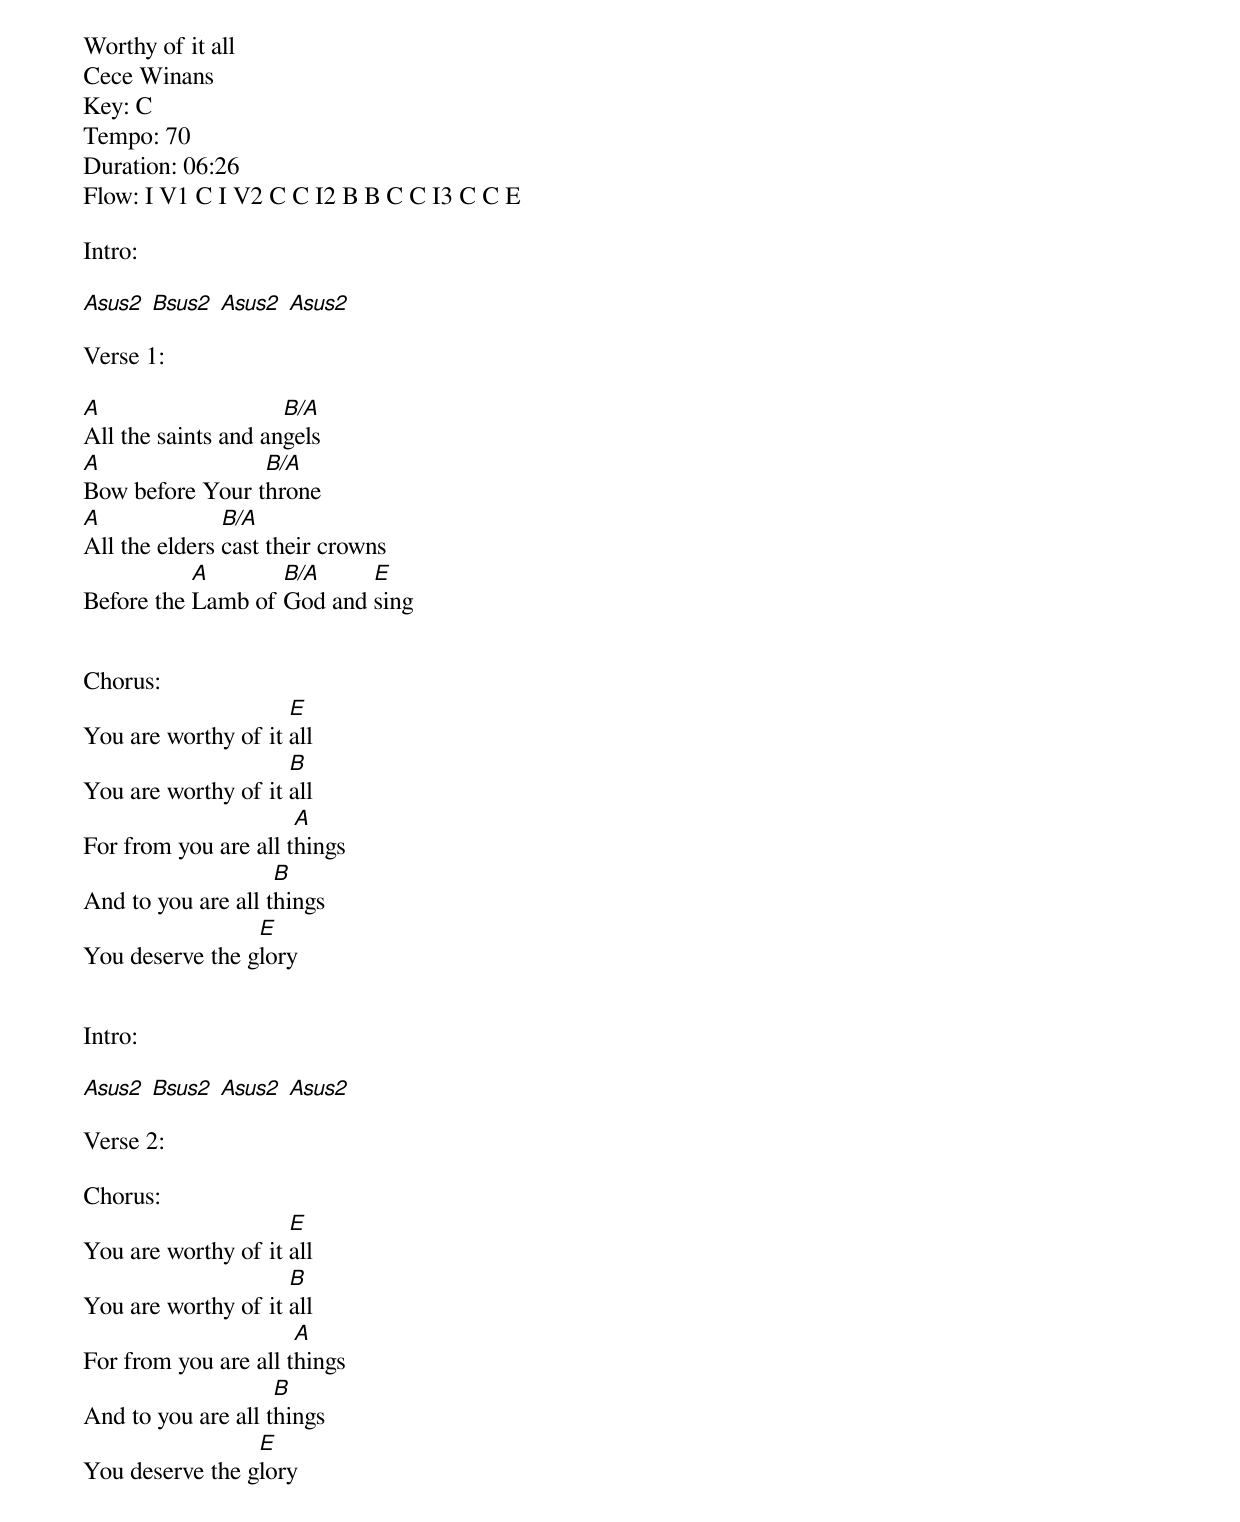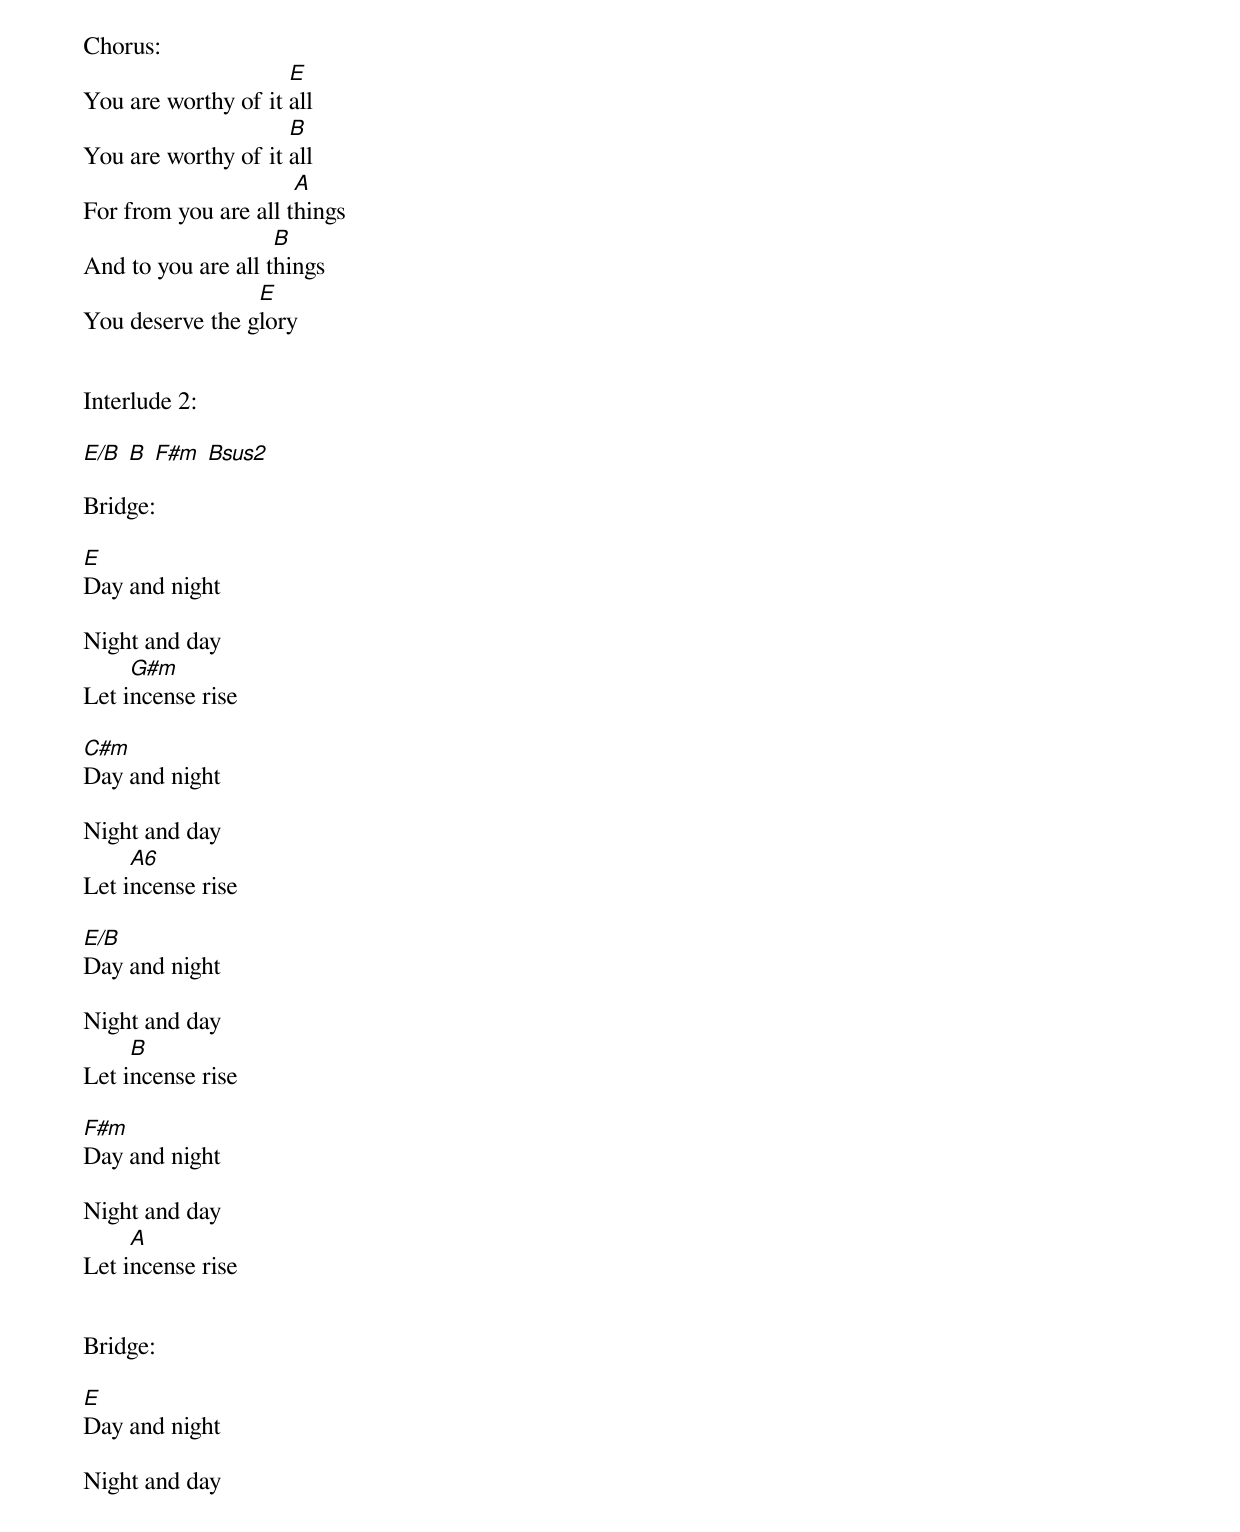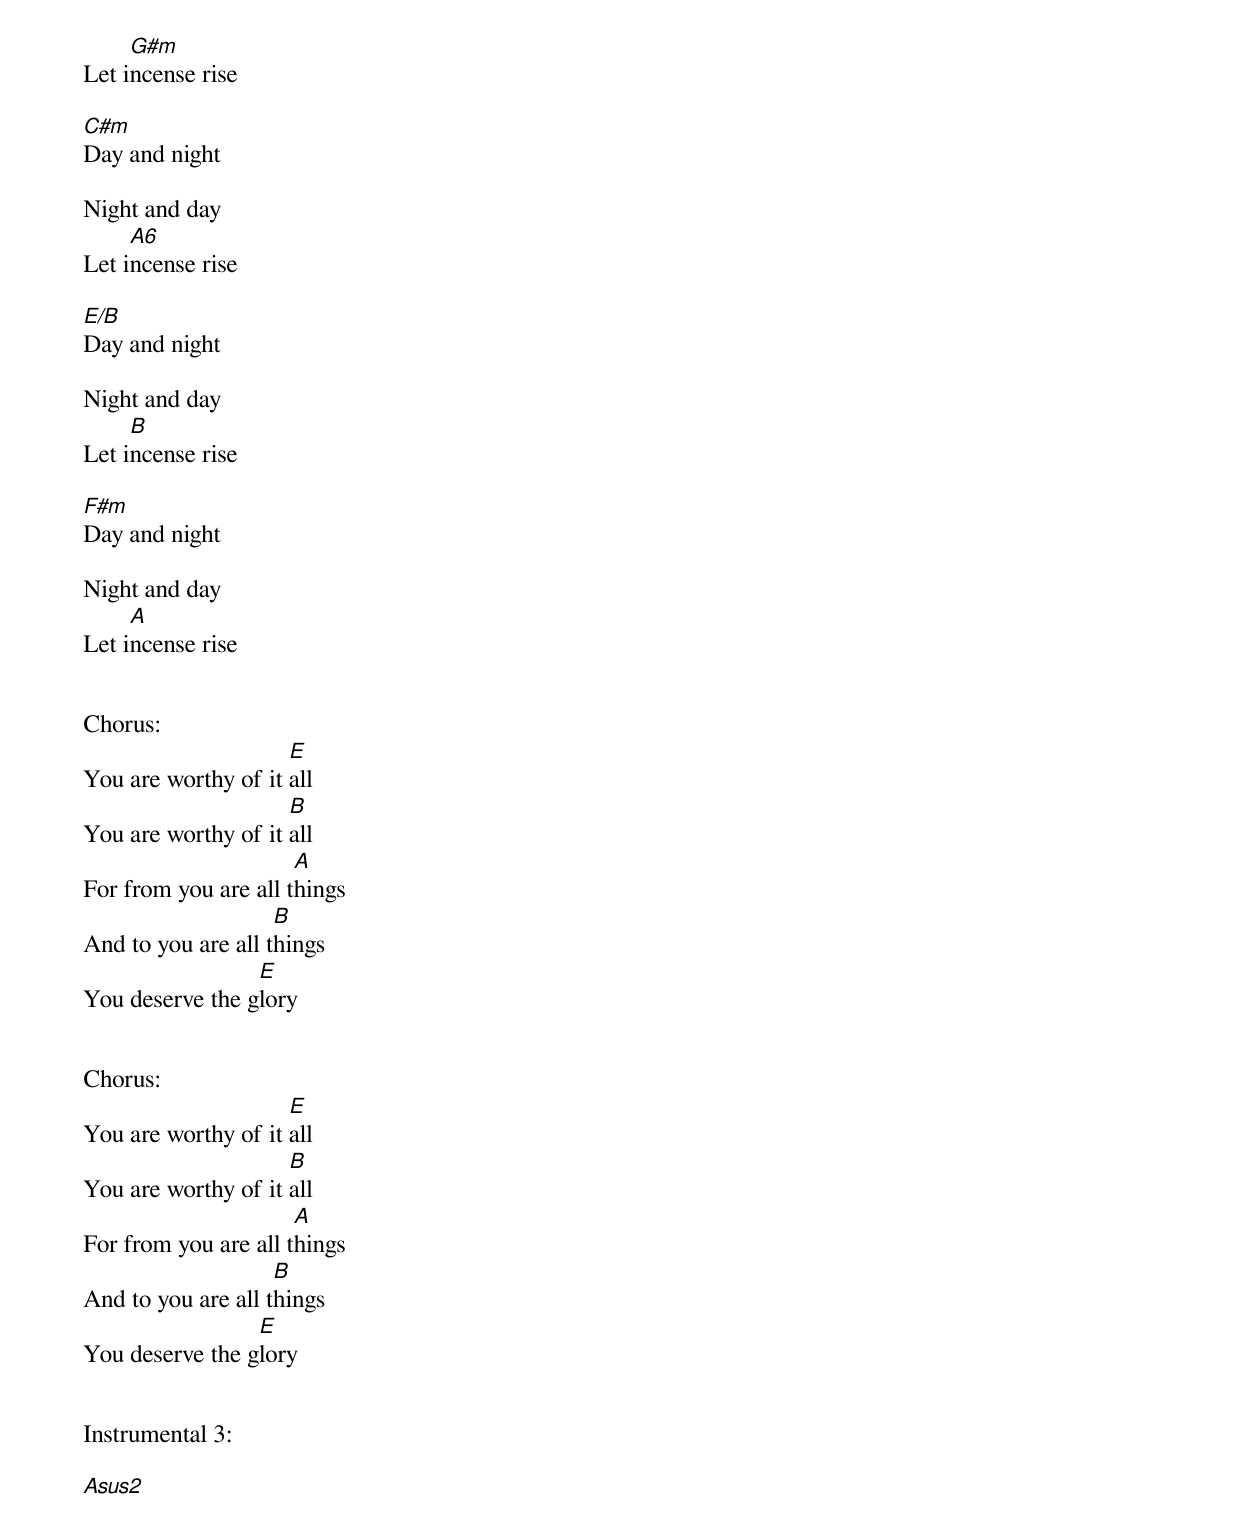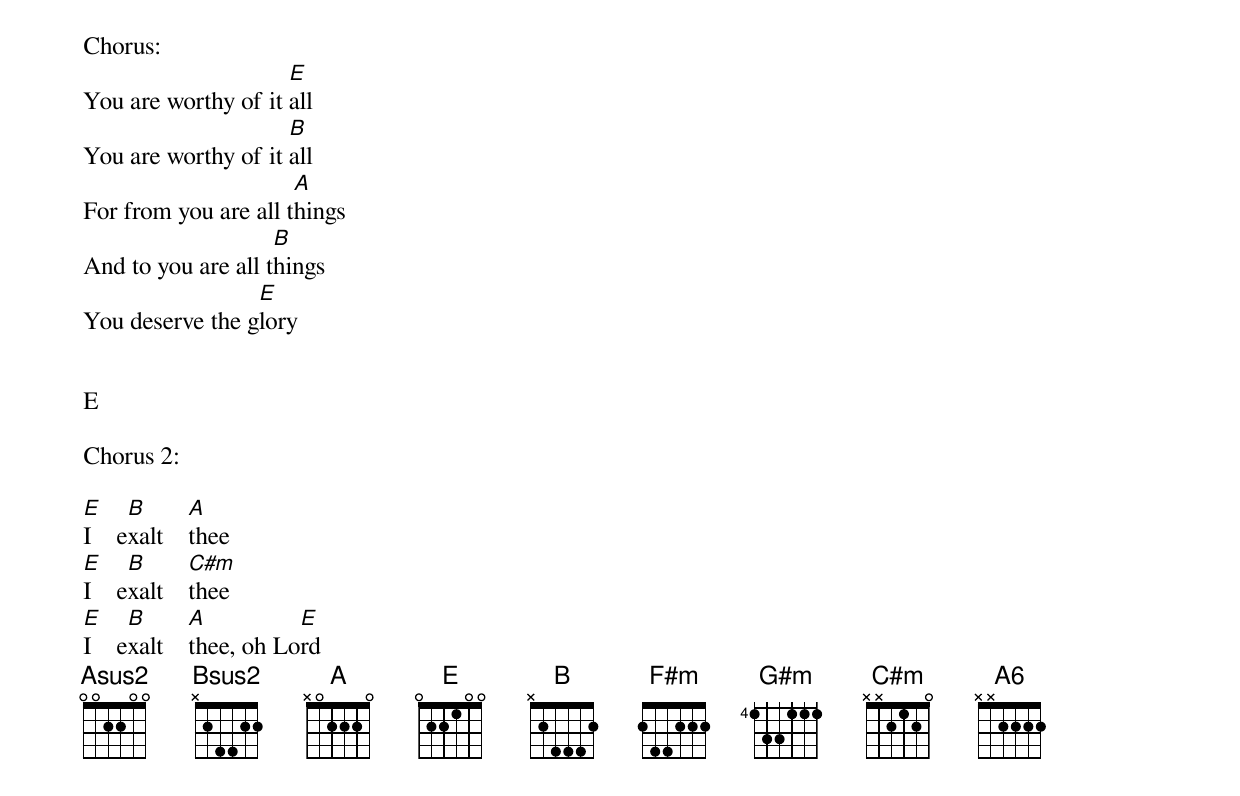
Worthy of it all
Cece Winans
Key: C
Tempo: 70
Duration: 06:26
Flow: I V1 C I V2 C C I2 B B C C I3 C C E

Intro:

[Asus2] [Bsus2] [Asus2] [Asus2]

Verse 1:

[A]All the saints and an[B/A]gels
[A]Bow before Your t[B/A]hrone
[A]All the elders [B/A]cast their crowns
Before the [A]Lamb of [B/A]God and [E]sing


Chorus:
You are worthy of it [E]all
You are worthy of it [B]all
For from you are all t[A]hings
And to you are all t[B]hings
You deserve the g[E]lory


Intro:

[Asus2] [Bsus2] [Asus2] [Asus2]

Verse 2:

Chorus:
You are worthy of it [E]all
You are worthy of it [B]all
For from you are all t[A]hings
And to you are all t[B]hings
You deserve the g[E]lory


Chorus:
You are worthy of it [E]all
You are worthy of it [B]all
For from you are all t[A]hings
And to you are all t[B]hings
You deserve the g[E]lory


Interlude 2:

[E/B] [B] [F#m] [Bsus2]

Bridge:

[E]Day and night

Night and day
Let i[G#m]ncense rise

[C#m]Day and night

Night and day
Let i[A6]ncense rise

[E/B]Day and night

Night and day
Let i[B]ncense rise

[F#m]Day and night

Night and day
Let i[A]ncense rise


Bridge:

[E]Day and night

Night and day
Let i[G#m]ncense rise

[C#m]Day and night

Night and day
Let i[A6]ncense rise

[E/B]Day and night

Night and day
Let i[B]ncense rise

[F#m]Day and night

Night and day
Let i[A]ncense rise


Chorus:
You are worthy of it [E]all
You are worthy of it [B]all
For from you are all t[A]hings
And to you are all t[B]hings
You deserve the g[E]lory


Chorus:
You are worthy of it [E]all
You are worthy of it [B]all
For from you are all t[A]hings
And to you are all t[B]hings
You deserve the g[E]lory


Instrumental 3:

[Asus2]




Chorus:
You are worthy of it [E]all
You are worthy of it [B]all
For from you are all t[A]hings
And to you are all t[B]hings
You deserve the g[E]lory


E

Chorus 2:

[E]I    e[B]xalt    [A]thee
[E]I    e[B]xalt    [C#m]thee
[E]I    e[B]xalt    [A]thee, oh Lo[E]rd
